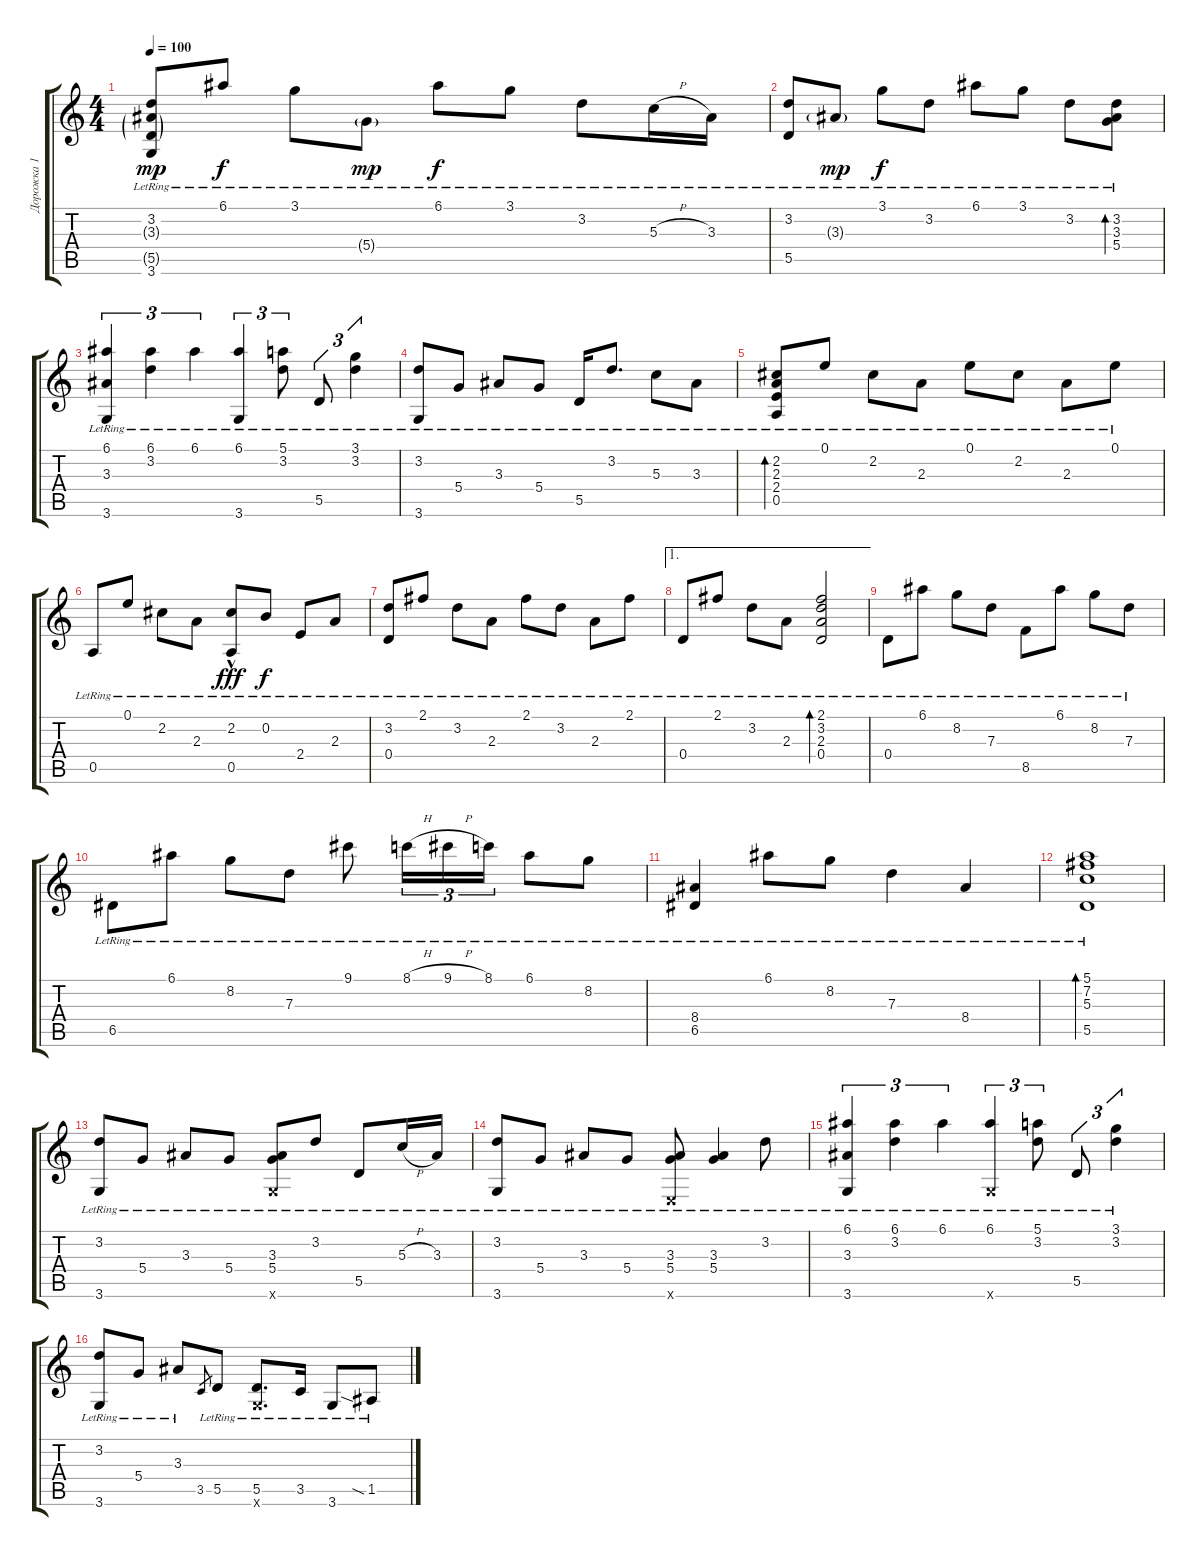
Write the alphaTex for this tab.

\track ("Дорожка 1" "Дорожка 1") {instrument acousticguitarsteel}
\staff {score tabs}
\tuning (E4 B3 G3 D3 A2 E2) {hide}
\ts (4 4)
\tempo 100
\clef g2
\ks c
(3.2{lr} 3.3{g lr} 5.5{g lr} 3.6{lr}).8{dy mp} 6.1{lr}.8{dy f} 3.1{lr}.8 5.4{g lr}.8{dy mp} 6.1{lr}.8{dy f} 3.1{lr}.8 3.2{lr}.8 5.3{h lr}.16 3.3{lr}.16 |
(3.2{lr} 5.5{lr}).8 3.3{g lr}.8{dy mp} 3.1{lr}.8{dy f} 3.2{lr}.8 6.1{lr}.8 3.1{lr}.8 3.2{lr}.8 (3.2{lr} 3.3{lr} 5.4{lr}).8{bd 480} |
(6.1{lr} 3.3{lr} 3.6{lr}).4{tu (3 2)} (6.1{lr} 3.2{lr}).4{tu (3 2)} 6.1{lr}.4{tu (3 2)} (6.1{lr} 3.6{lr}).4{tu (3 2)} (5.1{lr} 3.2{lr}).8{tu (3 2)} 5.5{lr}.8{tu (3 2)} (3.1{lr} 3.2{lr}).4{tu (3 2)} |
(3.2{lr} 3.6{lr}).8 5.4{lr}.8 3.3{lr}.8 5.4{lr}.8 5.5{lr}.16 3.2{lr}.8{d} 5.3{lr}.8 3.3{lr}.8 |
(2.2{lr} 2.3{lr} 2.4{lr} 0.5{lr}).8{bd 480} 0.1{lr}.8 2.2{lr}.8 2.3{lr}.8 0.1{lr}.8 2.2{lr}.8 2.3{lr}.8 0.1{lr}.8 |
0.5{lr}.8 0.1{lr}.8 2.2{lr}.8 2.3{lr}.8 (2.2{hac lr} 0.5{hac}).8{dy fff} 0.2{lr}.8{dy f} 2.4{lr}.8 2.3{lr}.8 |
(3.2{lr} 0.4{lr}).8 2.1{lr}.8 3.2{lr}.8 2.3{lr}.8 2.1{lr}.8 3.2{lr}.8 2.3{lr}.8 2.1{lr}.8 |
\ae 1
0.4{lr}.8 2.1{lr}.8 3.2{lr}.8 2.3{lr}.8 (2.1 3.2{lr} 2.3{lr} 0.4{lr}).2{bd 480} |
0.4{lr}.8 6.1{lr}.8 8.2{lr}.8 7.3{lr}.8 8.5{lr}.8 6.1{lr}.8 8.2{lr}.8 7.3{lr}.8 |
6.5{lr}.8 6.1{lr}.8 8.2{lr}.8 7.3{lr}.8 9.1{lr}.8 8.1{h lr}.16{tu (3 2)} 9.1{h lr}.16{tu (3 2)} 8.1{lr}.16{tu (3 2)} 6.1{lr}.8 8.2{lr}.8 |
(8.4{lr} 6.5{lr}).4 6.1{lr}.8 8.2{lr}.8 7.3{lr}.4 8.4{lr}.4 |
(5.1{lr} 7.2{lr} 5.3{lr} 5.5{lr}).1{bd 480} |
(3.2{lr} 3.6{lr}).8 5.4{lr}.8 3.3{lr}.8 5.4{lr}.8 (3.3{lr} 5.4{lr} 3.6{x}).8 3.2{lr}.8 5.5{lr}.8 5.3{h lr}.16 3.3{lr}.16 |
(3.2{lr} 3.6{lr}).8 5.4{lr}.8 3.3{lr}.8 5.4{lr}.8 (3.3{lr} 5.4{lr} 0.6{x}).8 (3.3{lr} 5.4{lr}).4 3.2{lr}.8 |
(6.1{lr} 3.3{lr} 3.6{lr}).4{tu (3 2)} (6.1{lr} 3.2{lr}).4{tu (3 2)} 6.1{lr}.4{tu (3 2)} (6.1{lr} 3.6{x}).4{tu (3 2)} (5.1{lr} 3.2{lr}).8{tu (3 2)} 5.5{lr}.8{tu (3 2)} (3.1{lr} 3.2{lr}).4{tu (3 2)} |
(3.2{lr} 3.6{lr}).8 5.4{lr}.8 3.3{lr}.8 3.5.8{gr} 5.5{lr}.8 (5.5{lr} 3.6{x}).8{d} 3.5{lr}.16 3.6{lr}.8 1.5{sia lr}.8
